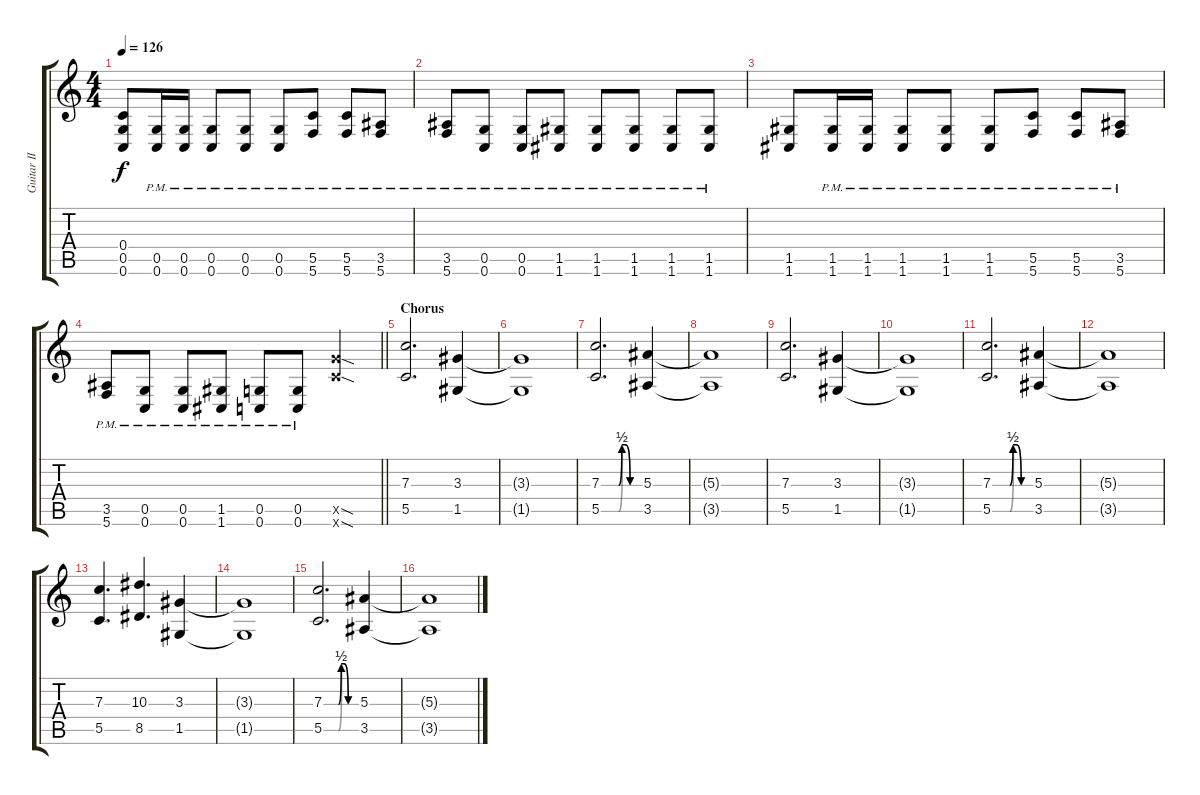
\track ("Guitar II" "Guitar II") {instrument overdrivenguitar}
\staff {score tabs}
\tuning (D4 A3 F3 C3 G2 C2) {hide}
\ts (4 4)
\tempo 126
\clef g2
\ks c
(0.4 0.5 0.6).8{dy f} (0.5{pm} 0.6{pm}).16 (0.5{pm} 0.6{pm}).16 (0.5{pm} 0.6{pm}).8 (0.5{pm} 0.6{pm}).8 (0.5{pm} 0.6{pm}).8 (5.5{pm} 5.6{pm}).8 (5.5{pm} 5.6{pm}).8 (3.5{pm} 5.6{pm}).8 |
(3.5{pm} 5.6{pm}).8 (0.5{pm} 0.6{pm}).8 (0.5{pm} 0.6{pm}).8 (1.5{pm} 1.6{pm}).8 (1.5{pm} 1.6{pm}).8 (1.5{pm} 1.6{pm}).8 (1.5{pm} 1.6{pm}).8 (1.5{pm} 1.6{pm}).8 |
(1.5 1.6).8 (1.5{pm} 1.6{pm}).16 (1.5{pm} 1.6{pm}).16 (1.5{pm} 1.6{pm}).8 (1.5{pm} 1.6{pm}).8 (1.5{pm} 1.6{pm}).8 (5.5{pm} 5.6{pm}).8 (5.5{pm} 5.6{pm}).8 (3.5{pm} 5.6{pm}).8 |
\barLineRight lightlight
(3.5{pm} 5.6{pm}).8 (0.5{pm} 0.6{pm}).8 (0.5{pm} 0.6{pm}).8 (1.5{pm} 1.6{pm}).8 (0.5{pm} 0.6{pm}).8 (0.5{pm} 0.6{pm}).8 (12.5{sod x} 12.6{sod x}).4 |
\section ("" "Chorus")
(7.3 5.5).2{d volume 11 balance 8} (3.3 1.5).4 |
(3.3{t} 1.5{t}).1 |
(7.3{be (custom 0 0 27 0 32 2 37 2 45 0 60 0)} 5.5{be (custom 0 0 27 0 33 2 37 2 45 0 60 0)}).2{d} (5.3 3.5).4 |
(5.3{t} 3.5{t}).1 |
(7.3 5.5).2{d} (3.3 1.5).4 |
(3.3{t} 1.5{t}).1 |
(7.3{be (custom 0 0 27 0 32 2 37 2 45 0 60 0)} 5.5{be (custom 0 0 27 0 33 2 37 2 45 0 60 0)}).2{d} (5.3 3.5).4 |
(5.3{t} 3.5{t}).1 |
(7.3 5.5).4{d volume 14} (10.3 8.5).4{d} (3.3 1.5).4 |
(3.3{t} 1.5{t}).1 |
(7.3{be (custom 0 0 27 0 32 2 37 2 45 0 60 0)} 5.5{be (custom 0 0 27 0 33 2 37 2 45 0 60 0)}).2{d} (5.3 3.5).4 |
(5.3{t} 3.5{t}).1
